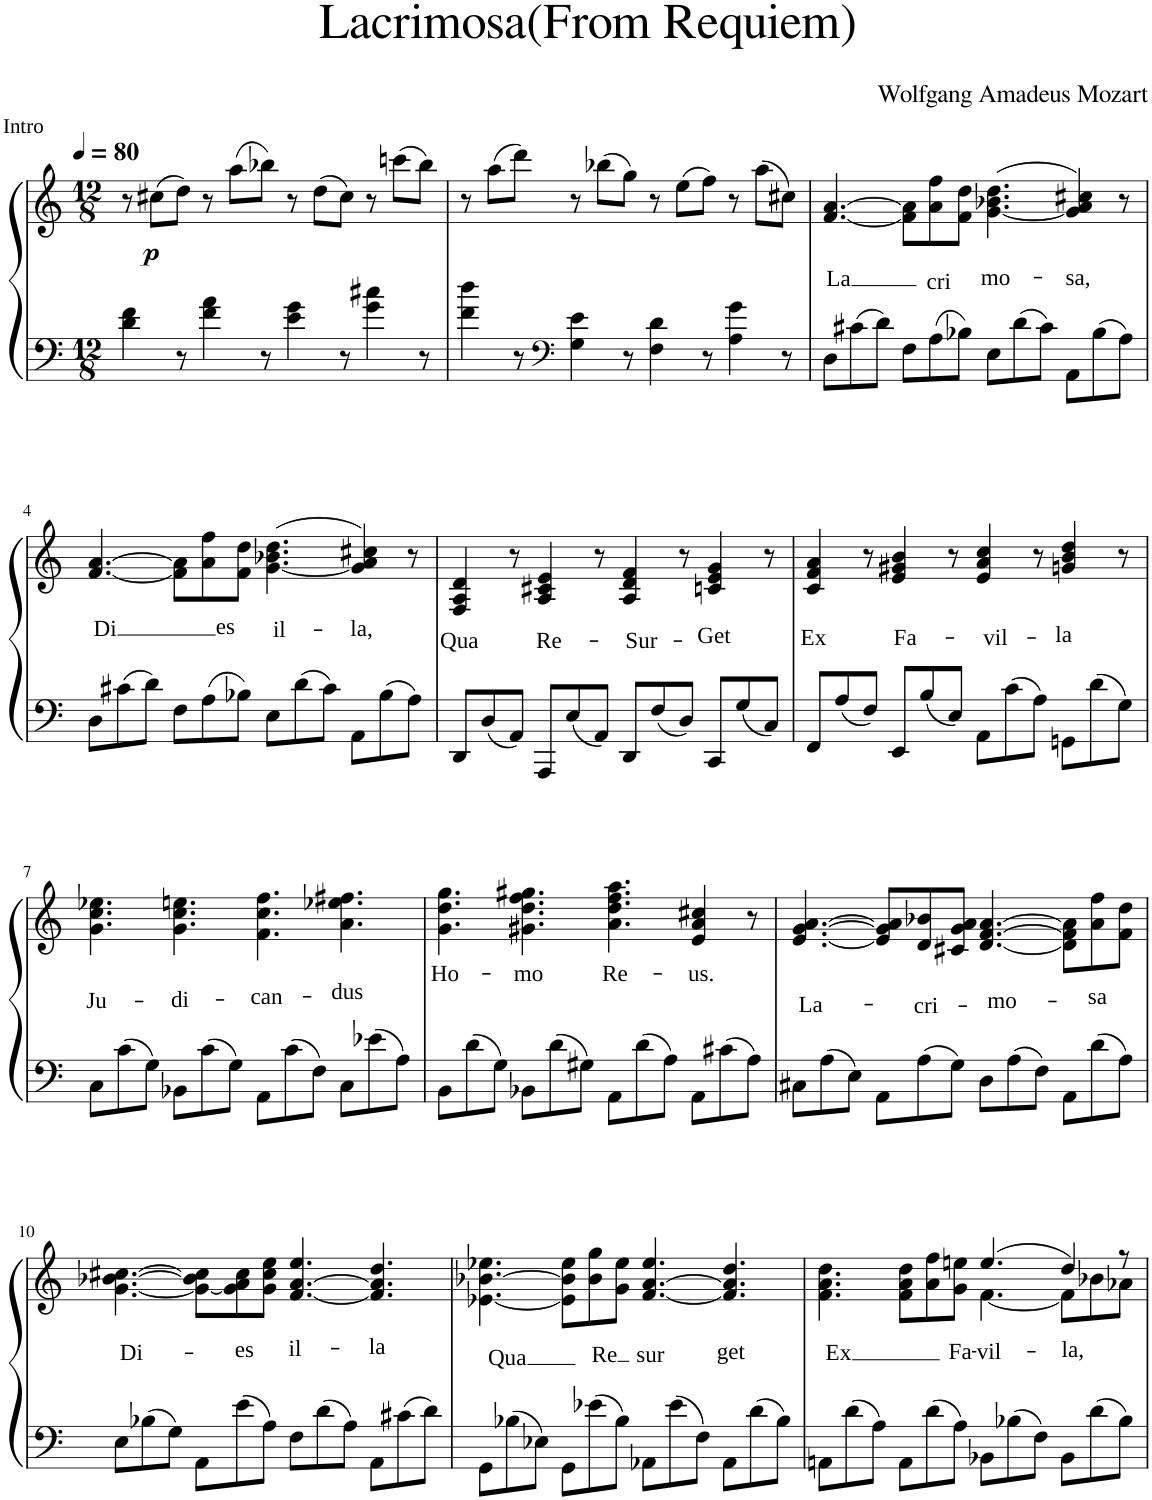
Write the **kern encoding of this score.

**kern	**kern	**text	**dynam
*part1	*part1	*part1	*part1
*staff2	*staff1	*staff1	*staff1/2
*I"Piano	*	*	*
*I'Pno.	*	*	*
*clefF4	*clefG2	*	*
*k[]	*k[]	*	*
*M12/8	*M12/8	*	*
*MM80	*MM80	*	*
=1	=1	=1	=1
!	!LO:TX:a:t=Intro	!	!
!	!	!	!LO:DY:b
4d\ 4f\	8r	.	p
.	(8cc#X\L	.	.
8r	8dd\J)	.	.
4f\ 4a\	8r	.	.
.	(8aa\L	.	.
8r	8bb-X\J)	.	.
4e\ 4g\	8r	.	.
.	(8dd\L	.	.
8r	8cc#\J)	.	.
4g\ 4cc#X\	8r	.	.
.	(8cccn\L	.	.
8r	8bb-\J)	.	.
=2	=2	=2	=2
4f\ 4dd\	8r	.	.
.	(8aa\L	.	.
8r	8ddd\J)	.	.
*clefF4	*	*	*
4G\ 4e\	8r	.	.
.	(8bb-X\L	.	.
8r	8gg\J)	.	.
4F\ 4d\	8r	.	.
.	(8ee\L	.	.
8r	8ff\J)	.	.
4A\ 4g\	8r	.	.
.	(8aa\L	.	.
8r	8cc#X\J)	.	.
=3	=3	=3	=3
!	!	!LO:LY:b	!
8D\L	[4.f/ [>4.a/	-La	.
8c#X\	.	.	.
8d\J	.	.	.
8F\L	8f\] 8a\]L	.	.
!	!	!LO:LY:b	!
8A\	8a\ 8ff\	cri	.
8B-X\J	8f\ 8dd\J	.	.
!	!	!LO:LY:b	!
8E\L	([<4.g\ 4.b-X\ 4.dd\	-mo-	.
8d\	.	.	.
8c#\J	.	.	.
!	!	!LO:LY:b	!
8AA\L	4g/] 4a/ 4cc#X/)	-sa,	.
8B-\	.	.	.
8A\J	8r	.	.
!!LO:LB:g=z
=4	=4	=4	=4
!	!	!LO:LY:b	!
8D\L	[4.f/ [>4.a/	-Di	.
8c#X\	.	.	.
8d\J	.	.	.
8F\L	8f\] 8a\]L	.	.
8A\	8a\ 8ff\	.	.
!	!	!LO:LY:b	!
8B-X\J	8f\ 8dd\J	es	.
!	!	!LO:LY:b	!
8E\L	([<4.g\ 4.b-X\ 4.dd\	il-	.
8d\	.	.	.
8c#\J	.	.	.
!	!	!LO:LY:b	!
8AA\L	4g/] 4a/ 4cc#X/)	-la,	.
8B-\	.	.	.
8A\J	8r	.	.
=5	=5	=5	=5
!	!	!LO:LY:b	!
8DD/L	4F/ 4A/ 4d/	Qua	.
8D/	.	.	.
8AA/J	8r	.	.
!	!	!LO:LY:b	!
8AAA/L	4A/ 4c#X/ 4e/	Re-	.
8E/	.	.	.
8AA/J	8r	.	.
!	!	!LO:LY:b	!
8DD/L	4A/ 4d/ 4f/	-Sur-	.
8F/	.	.	.
8D/J	8r	.	.
!	!	!LO:LY:b	!
8CC/L	4cn/ 4e/ 4g/	-Get	.
8G/	.	.	.
8C/J	8r	.	.
=6	=6	=6	=6
!	!	!LO:LY:b	!
8FF/L	4c/ 4f/ 4a/	Ex	.
8A/	.	.	.
8F/J	8r	.	.
!	!	!LO:LY:b	!
8EE/L	4e/ 4g#X/ 4b/	Fa-	.
8B/	.	.	.
8E/J	8r	.	.
!	!	!LO:LY:b	!
8AA\L	4e/ 4a/ 4cc/	-vil-	.
8c\	.	.	.
8A\J	8r	.	.
!	!	!LO:LY:b	!
8GGn\L	4gn/ 4b/ 4dd/	-la	.
8d\	.	.	.
8G\J	8r	.	.
!!LO:LB:g=z
=7	=7	=7	=7
!	!	!LO:LY:b	!
8C\L	4.g\ 4.cc\ 4.ee-X\	Ju-	.
8c\	.	.	.
8G\J	.	.	.
!	!	!LO:LY:b	!
8BB-X\L	4.g\ 4.cc\ 4.een\	-di-	.
8c\	.	.	.
8G\J	.	.	.
!	!	!LO:LY:b	!
8AA\L	4.f\ 4.cc\ 4.ff\	-can-	.
8c\	.	.	.
8F\J	.	.	.
!	!	!LO:LY:b	!
8C\L	4.a\ 4.ee-X\ 4.ff#X\	-dus	.
8e-X\	.	.	.
8A\J	.	.	.
=8	=8	=8	=8
!	!	!LO:LY:b	!
8BB\L	4.g\ 4.dd\ 4.gg\	Ho-	.
8d\	.	.	.
8G\J	.	.	.
!	!	!LO:LY:b	!
8BB-X\L	4.g#X\ 4.dd\ 4.ff\ 4.gg#X\	-mo	.
8d\	.	.	.
8G#X\J	.	.	.
!	!	!LO:LY:b	!
8AA\L	4.a\ 4.dd\ 4.ff\ 4.aa\	Re-	.
8d\	.	.	.
8A\J	.	.	.
!	!	!LO:LY:b	!
8AA\L	4e/ 4a/ 4cc#X/	-us.	.
8c#X\	.	.	.
8A\J	8r	.	.
=9	=9	=9	=9
!	!	!LO:LY:b	!
8C#X\L	[4.e/ [>4.g/ [4.a/	La-	.
8A\	.	.	.
8E\J	.	.	.
8AA\L	8e/] 8g/] 8a/]L	.	.
!	!	!LO:LY:b	!
8A\	8d/ 8b-X/	-cri-	.
8G\J	8c#X/ 8g/ 8a/J	.	.
!	!	!LO:LY:b	!
8D\L	[4.d/ [>4.f/ [4.a/	-mo-	.
8A\	.	.	.
8F\J	.	.	.
8AA\L	8d\] 8f\] 8a\]L	.	.
!	!	!LO:LY:b	!
8d\	8a\ 8ff\	-sa	.
8A\J	8f\ 8dd\J	.	.
!!LO:LB:g=z
=10	=10	=10	=10
!	!	!LO:LY:b	!
8E\L	[<4.g\ [>4.b-X\ [4.cc#X\	Di-	.
8B-X\	.	.	.
8G\J	.	.	.
8AA\L	8g\_ 8b-\] 8cc#\]L	.	.
!	!	!LO:LY:b	!
8e\	8g\] 8a\ 8cc#\	-es	.
8A\J	8g\ 8cc#\ 8ee\J	.	.
!	!	!LO:LY:b	!
8F\L	[4.f/ [4.a/ 4.ee/	-il-	.
8d\	.	.	.
8A\J	.	.	.
!	!	!LO:LY:b	!
8AA\L	4.f/] 4.a/] 4.dd/	-la	.
8c#X\	.	.	.
8d\J	.	.	.
=11	=11	=11	=11
!	!	!LO:LY:b	!
8GG\L	[<4.e-X\ [>4.b-X\ 4.ee-X\	-Qua	.
8B-X\	.	.	.
8E-X\J	.	.	.
8GG\L	8e-\] 8b-\] 8ee-\L	.	.
!	!	!LO:LY:b	!
8e-X\	8b-\ 8gg\	Re	.
8B-\J	8g\ 8ee-\J	.	.
!	!	!LO:LY:b	!
8AA-X\L	[4.f/ [4.a/ 4.ee-/	sur	.
8e-\	.	.	.
8F\J	.	.	.
!	!	!LO:LY:b	!
8AA-\L	4.f/] 4.a/] 4.dd/	-get	.
8d\	.	.	.
8B-\J	.	.	.
=12	=12	=12	=12
*	*^	*	*
!	!	!	!LO:LY:b	!
8AAn\L	2.ryy	4.f\ 4.a\ 4.dd\	Ex	.
8d\	.	.	.	.
8A\J	.	.	.	.
8AA\L	.	8f\ 8a\ 8dd\L	.	.
8d\	.	8a\ 8ff\	.	.
!	!	!	!LO:LY:b	!
8A\J	.	8g\ 8een\J	Fa-	.
!	!	!	!LO:LY:b	!
8BB-X\L	(4.ee/	[4.f\	-vil-	.
8B-X\	.	.	.	.
8F\J	.	.	.	.
!	!	!	!LO:LY:b	!
8BB-\L	4dd/)	8f\L]	-la,	.
8d\	.	8b-X\	.	.
8B-\J	8r	8a-X\J	.	.
*	*v	*v	*	*
=	=	=	=
*-	*-	*-	*-
